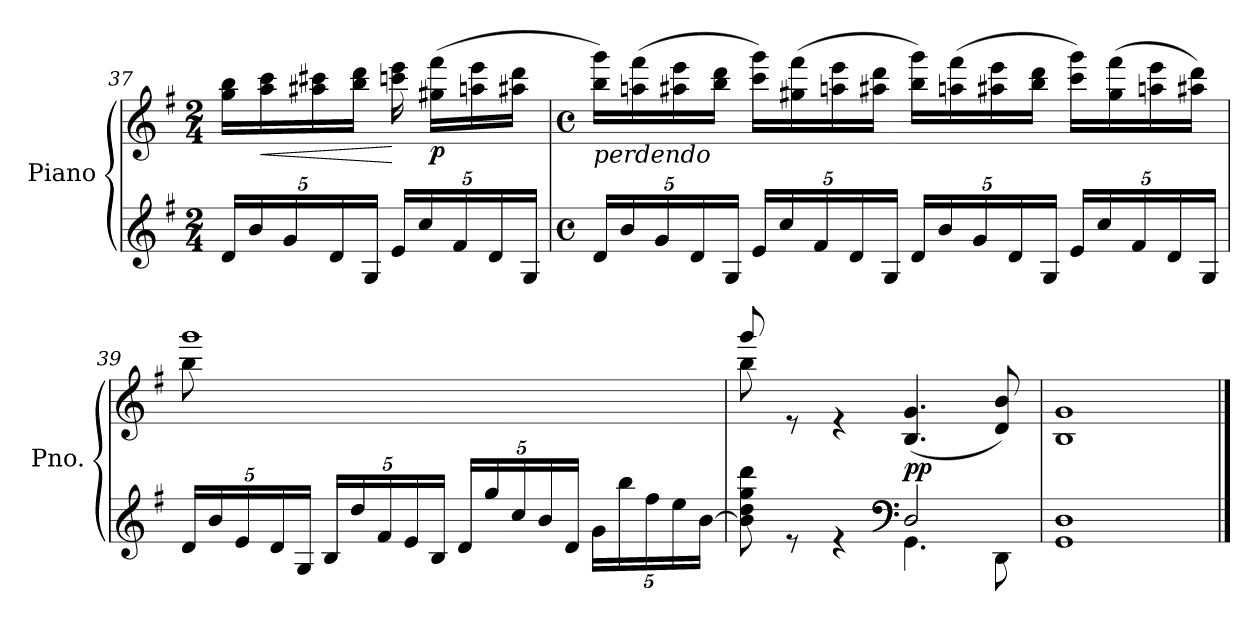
**kern	**kern	**dynam
*part1	*part1	*part1
*staff2	*staff1	*staff1/2
*I"Piano	*	*
*I'Pno.	*	*
*clefG2	*clefG2	*
*k[f#]	*k[f#]	*
*M2/4	*M2/4	*
*Xbrackettup	*	*
=37	=37	=37
20d/LL	16gg\ 16bb\LL	.
20b/	.	.
!	!	!LO:HP:b
.	16aa\ 16ccc\	<
20g/	.	.
.	16aa#X\ 16ccc#X\	.
20d/	.	.
.	16bb\ 16ddd\JJ	.
20G/JJ	.	.
20e/LL	16cccn\ 16eee\	[
20cc/	.	.
!	!	!LO:DY:b
.	(16gg#X\ 16fff#\LL	p
20f#/	.	.
.	16aan\ 16eee\	.
20d/	.	.
.	16aa#X\ 16ddd\JJ	.
20G/JJ	.	.
!!LO:LB:g=z
=38	=38	=38
*M4/4	*M4/4	*
*met(c)	*met(c)	*
!	!LO:TX:b:i:t=perdendo	!
20d/LL	16bb\ 16ggg\LL)	.
20b/	.	.
.	(16aan\ 16fff#\	.
20g/	.	.
.	16aa#X\ 16eee\	.
20d/	.	.
.	16bb\ 16ddd\JJ	.
20G/JJ	.	.
20e/LL	16ccc\ 16ggg\LL)	.
20cc/	.	.
.	(16gg#X\ 16fff#\	.
20f#/	.	.
.	16aan\ 16eee\	.
20d/	.	.
.	16aa#X\ 16ddd\JJ	.
20G/JJ	.	.
20d/LL	16bb\ 16ggg\LL)	.
20b/	.	.
.	(16aan\ 16fff#\	.
20g/	.	.
.	16aa#X\ 16eee\	.
20d/	.	.
.	16bb\ 16ddd\JJ	.
20G/JJ	.	.
20e/LL	16ccc\ 16ggg\LL)	.
20cc/	.	.
.	(16gg#\ 16fff#\	.
20f#/	.	.
.	16aan\ 16eee\	.
20d/	.	.
.	16aa#X\ 16ddd\JJ)	.
20G/JJ	.	.
=39	=39	=39
*	*^	*
20d/LL	1ggg	8bb\	.
20b/	.	.	.
20e/	.	.	.
.	.	2..ryy	.
20d/	.	.	.
20G/JJ	.	.	.
20B/LL	.	.	.
20dd/	.	.	.
20f#/	.	.	.
20e/	.	.	.
20B/JJ	.	.	.
20d/LL	.	.	.
20gg/	.	.	.
20cc/	.	.	.
20b/	.	.	.
20d/JJ	.	.	.
20g\LL	.	.	.
20bb\	.	.	.
20ff#\	.	.	.
20ee\	.	.	.
[20b\JJ	.	.	.
!!LO:PB:g=z	!!
=40	=40	=40	=40
*^	*	*	*
8b\] 8dd\ 8gg\ 8ddd\	2ryy	8ggg/	8bb\	.
8re	.	8re	2..ryy	.
4re	.	4re	.	.
*clefF4	*	*	*	*
!	!	!	!	!LO:DY:a=2
2D/	4.GG\	(4.B/ 4.g/	.	pp
.	8DD\	8d/ 8b/)	.	.
*v	*v	*	*	*
*	*v	*v	*
=41	=41	=41
1GG 1D	1B 1g	.
==	==	==
*-	*-	*-
